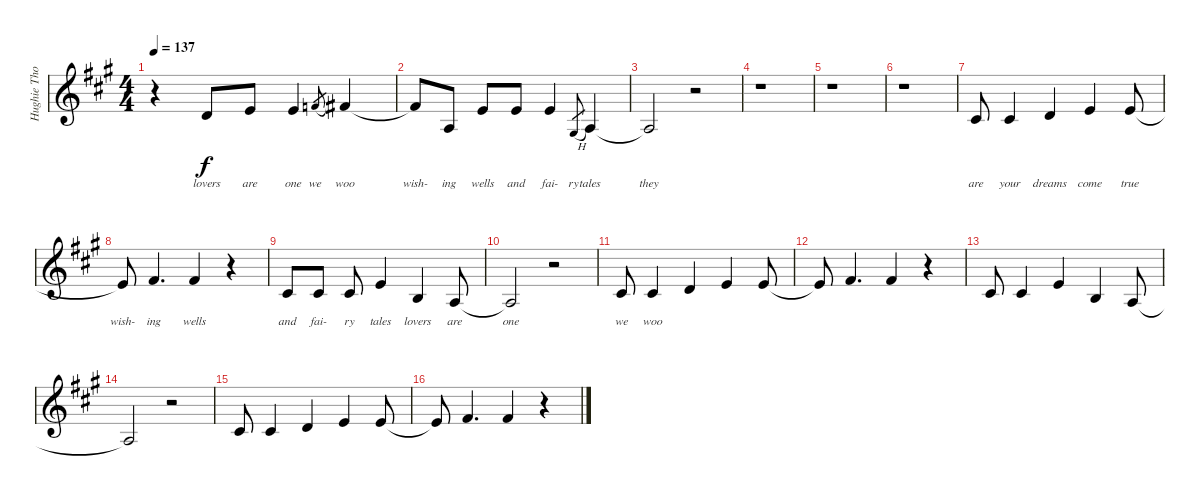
\track ("Hughie Thomasson Vocals" "Hughie Tho") {instrument violin}
\staff {score}
\tuning (E4 B3 G3 D3 A2 E2) {hide}
\ts (4 4)
\tempo 137
\clef g2
\ks a
r.4{dy f} 7.3.8{lyrics (0 "lovers") lyrics (1 "") lyrics (2 "") lyrics (3 "") lyrics (4 "")} 9.3.8{lyrics (0 "are") lyrics (1 "") lyrics (2 "") lyrics (3 "") lyrics (4 "")} 9.3.4{lyrics (0 "one") lyrics (1 "") lyrics (2 "") lyrics (3 "") lyrics (4 "")} 6.2{h}.8{lyrics (0 "we") lyrics (1 "") lyrics (2 "") lyrics (3 "") lyrics (4 "") gr} 7.2.4{lyrics (0 "woo") lyrics (1 "") lyrics (2 "") lyrics (3 "") lyrics (4 "")} |
7.2{t}.8{lyrics (0 "wish-") lyrics (1 "") lyrics (2 "") lyrics (3 "") lyrics (4 "")} 7.4.8{lyrics (0 "ing") lyrics (1 "") lyrics (2 "") lyrics (3 "") lyrics (4 "")} 9.3.8{lyrics (0 "wells") lyrics (1 "") lyrics (2 "") lyrics (3 "") lyrics (4 "")} 9.3.8{lyrics (0 "and") lyrics (1 "") lyrics (2 "") lyrics (3 "") lyrics (4 "")} 9.3.4{lyrics (0 "fai-") lyrics (1 "") lyrics (2 "") lyrics (3 "") lyrics (4 "")} 6.4{h}.8{lyrics (0 "ry") lyrics (1 "") lyrics (2 "") lyrics (3 "") lyrics (4 "") gr} 7.4.4{lyrics (0 "tales") lyrics (1 "") lyrics (2 "") lyrics (3 "") lyrics (4 "")} |
7.4{t}.2{lyrics (0 "they") lyrics (1 "") lyrics (2 "") lyrics (3 "") lyrics (4 "")} r.2 |
r.1 |
r.1 |
r.1 |
6.3.8{lyrics (0 "are") lyrics (1 "") lyrics (2 "") lyrics (3 "") lyrics (4 "")} 6.3.4{lyrics (0 "your") lyrics (1 "") lyrics (2 "") lyrics (3 "") lyrics (4 "")} 7.3.4{lyrics (0 "dreams") lyrics (1 "") lyrics (2 "") lyrics (3 "") lyrics (4 "")} 9.3.4{lyrics (0 "come") lyrics (1 "") lyrics (2 "") lyrics (3 "") lyrics (4 "")} 9.3.8{lyrics (0 "true") lyrics (1 "") lyrics (2 "") lyrics (3 "") lyrics (4 "")} |
9.3{t}.8{lyrics (0 "wish-") lyrics (1 "") lyrics (2 "") lyrics (3 "") lyrics (4 "")} 7.2.4{d lyrics (0 "ing") lyrics (1 "") lyrics (2 "") lyrics (3 "") lyrics (4 "")} 7.2.4{lyrics (0 "wells") lyrics (1 "") lyrics (2 "") lyrics (3 "") lyrics (4 "")} r.4 |
6.3.8{lyrics (0 "and") lyrics (1 "") lyrics (2 "") lyrics (3 "") lyrics (4 "")} 6.3.8{lyrics (0 "fai-") lyrics (1 "") lyrics (2 "") lyrics (3 "") lyrics (4 "")} 6.3.8{lyrics (0 "ry") lyrics (1 "") lyrics (2 "") lyrics (3 "") lyrics (4 "")} 9.3.4{lyrics (0 "tales") lyrics (1 "") lyrics (2 "") lyrics (3 "") lyrics (4 "")} 9.4.4{lyrics (0 "lovers") lyrics (1 "") lyrics (2 "") lyrics (3 "") lyrics (4 "")} 7.4.8{lyrics (0 "are") lyrics (1 "") lyrics (2 "") lyrics (3 "") lyrics (4 "")} |
7.4{t}.2{lyrics (0 "one") lyrics (1 "") lyrics (2 "") lyrics (3 "") lyrics (4 "")} r.2 |
6.3.8{lyrics (0 "we") lyrics (1 "") lyrics (2 "") lyrics (3 "") lyrics (4 "")} 6.3.4{lyrics (0 "woo") lyrics (1 "") lyrics (2 "") lyrics (3 "") lyrics (4 "")} 7.3.4{lyrics (0 "") lyrics (1 "") lyrics (2 "") lyrics (3 "") lyrics (4 "")} 9.3.4{lyrics (0 "") lyrics (1 "") lyrics (2 "") lyrics (3 "") lyrics (4 "")} 9.3.8 |
9.3{t}.8 7.2.4{d} 7.2.4 r.4 |
6.3.8 6.3.4 9.3.4 9.4.4 7.4.8 |
7.4{t}.2 r.2 |
6.3.8 6.3.4 7.3.4 9.3.4 9.3.8 |
9.3{t}.8 7.2.4{d} 7.2.4 r.4
